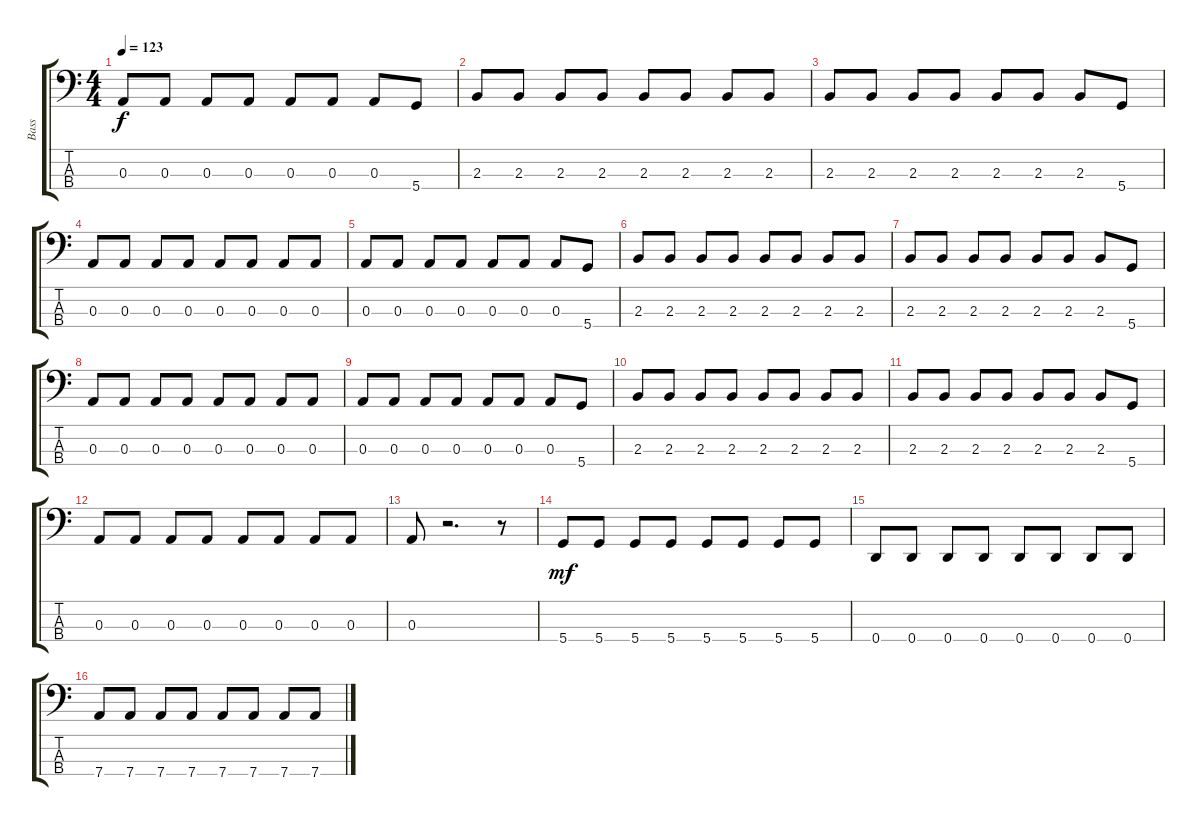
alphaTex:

\track ("Bass" "Bass") {instrument electricbasspick}
\staff {score tabs}
\tuning (G2 D2 A1 D1) {hide}
\ts (4 4)
\tempo 123
\clef f4
\ks c
0.3.8{dy f} 0.3.8 0.3.8 0.3.8 0.3.8 0.3.8 0.3.8 5.4.8 |
2.3.8 2.3.8 2.3.8 2.3.8 2.3.8 2.3.8 2.3.8 2.3.8 |
2.3.8 2.3.8 2.3.8 2.3.8 2.3.8 2.3.8 2.3.8 5.4.8 |
0.3.8 0.3.8 0.3.8 0.3.8 0.3.8 0.3.8 0.3.8 0.3.8 |
0.3.8 0.3.8 0.3.8 0.3.8 0.3.8 0.3.8 0.3.8 5.4.8 |
2.3.8 2.3.8 2.3.8 2.3.8 2.3.8 2.3.8 2.3.8 2.3.8 |
2.3.8 2.3.8 2.3.8 2.3.8 2.3.8 2.3.8 2.3.8 5.4.8 |
0.3.8 0.3.8 0.3.8 0.3.8 0.3.8 0.3.8 0.3.8 0.3.8 |
0.3.8 0.3.8 0.3.8 0.3.8 0.3.8 0.3.8 0.3.8 5.4.8 |
2.3.8 2.3.8 2.3.8 2.3.8 2.3.8 2.3.8 2.3.8 2.3.8 |
2.3.8 2.3.8 2.3.8 2.3.8 2.3.8 2.3.8 2.3.8 5.4.8 |
0.3.8 0.3.8 0.3.8 0.3.8 0.3.8 0.3.8 0.3.8 0.3.8 |
0.3.8 r.2{d} r.8 |
5.4.8{dy mf} 5.4.8 5.4.8 5.4.8 5.4.8 5.4.8 5.4.8 5.4.8 |
0.4.8 0.4.8 0.4.8 0.4.8 0.4.8 0.4.8 0.4.8 0.4.8 |
7.4.8 7.4.8 7.4.8 7.4.8 7.4.8 7.4.8 7.4.8 7.4.8
